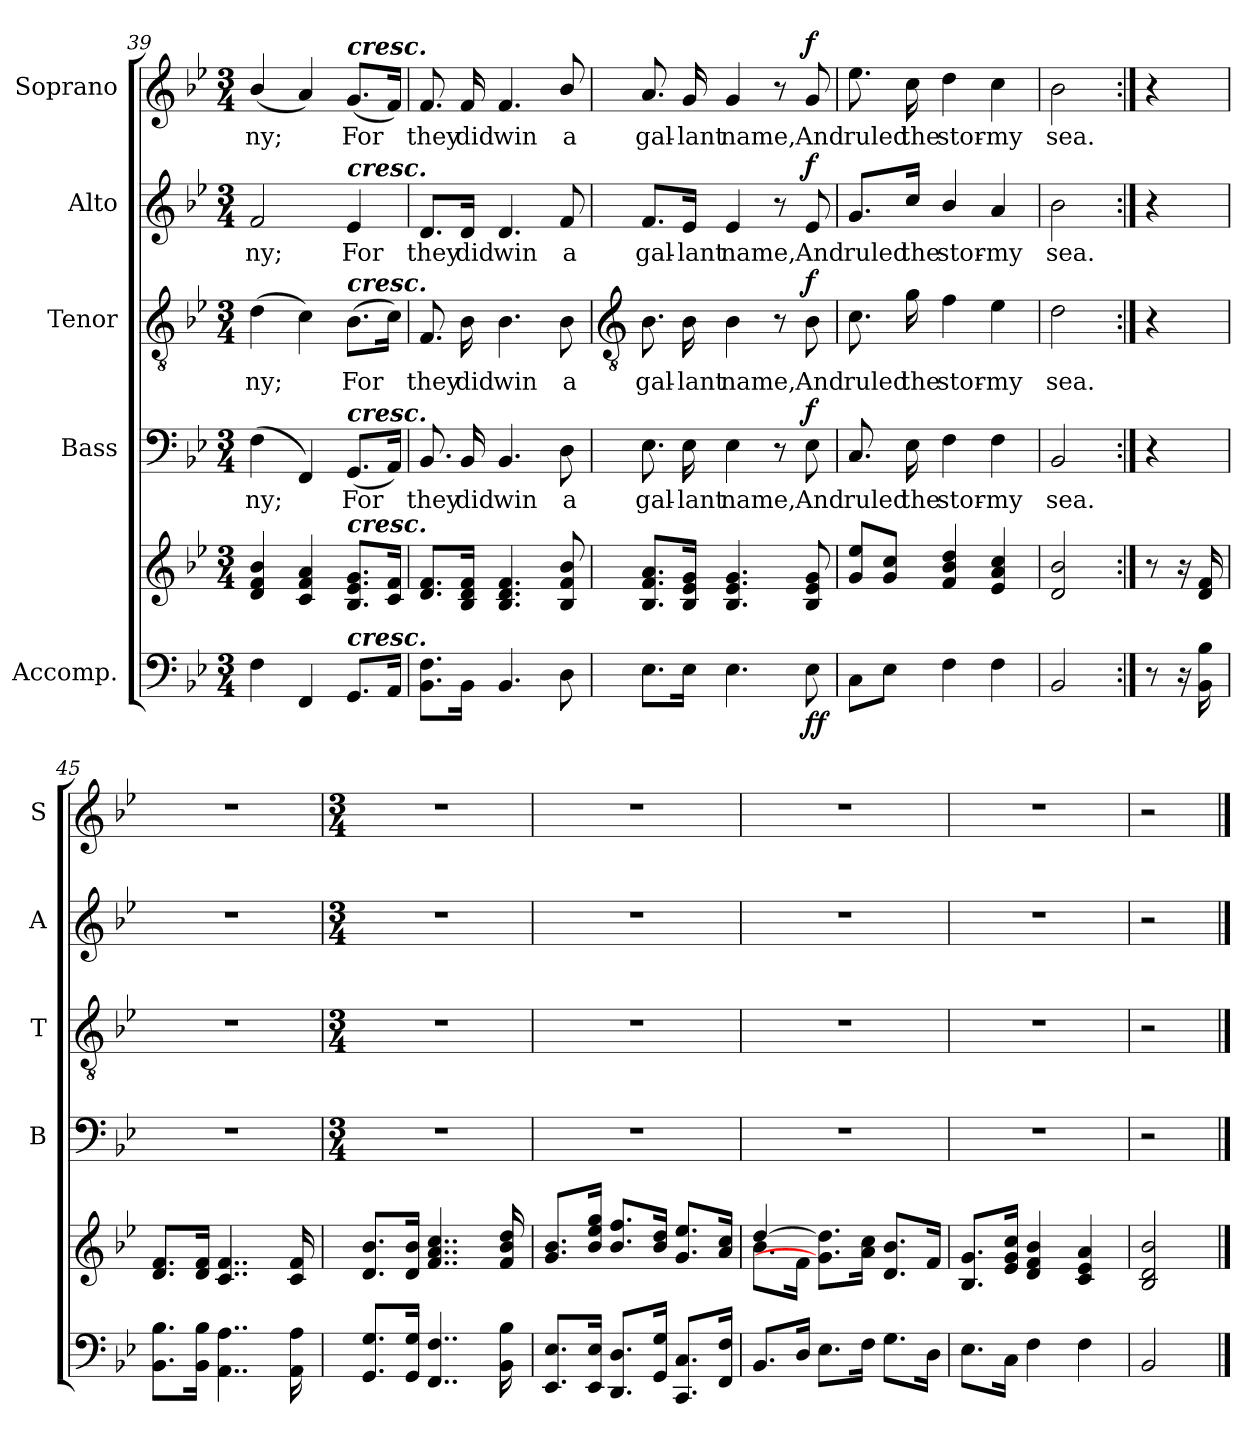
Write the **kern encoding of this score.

**kern	**kern	**dynam	**kern	**text	**dynam	**kern	**text	**dynam	**kern	**text	**dynam	**kern	**text	**dynam
*part5	*part5	*part5	*part4	*part4	*part4	*part3	*part3	*part3	*part2	*part2	*part2	*part1	*part1	*part1
*staff6	*staff5	*staff5/6	*staff4	*staff4	*staff4	*staff3	*staff3	*staff3	*staff2	*staff2	*staff2	*staff1	*staff1	*staff1
*I"Accomp.	*	*	*I"Bass	*	*	*I"Tenor	*	*	*I"Alto	*	*	*I"Soprano	*	*
*	*	*	*I'B	*	*	*I'T	*	*	*I'A	*	*	*I'S	*	*
*clefF4	*clefG2	*	*clefF4	*	*	*clefGv2	*	*	*clefG2	*	*	*clefG2	*	*
*k[b-e-]	*k[b-e-]	*	*k[b-e-]	*	*	*k[b-e-]	*	*	*k[b-e-]	*	*	*k[b-e-]	*	*
*B-:	*B-:	*	*B-:	*	*	*B-:	*	*	*B-:	*	*	*B-:	*	*
*M3/4	*M3/4	*	*M3/4	*	*	*M3/4	*	*	*M3/4	*	*	*M3/4	*	*
=39	=39	=39	=39	=39	=39	=39	=39	=39	=39	=39	=39	=39	=39	=39
!	!	!	!	!LO:LY:b	!	!	!LO:LY:b	!	!	!LO:LY:b	!	!	!LO:LY:b	!
4F	4d/ 4f/ 4b-/	.	(4F	-ny;	.	(>4d	-ny;	.	2f	-ny;	.	(<4b-/	-ny;	.
4FF	4c 4f 4a	.	4FF)	.	.	4c)	.	.	.	.	.	4a)	.	.
!	!	!	!	!	!	!	!	!	!	!	!	!LO:TX:a:Bi:t=cresc.	!	!
!	!	!	!	!	!	!	!	!	!LO:TX:a:Bi:t=cresc.	!	!	!	!	!
!	!	!	!	!	!	!LO:TX:a:Bi:t=cresc.	!	!	!	!	!	!	!	!
!	!	!	!LO:TX:a:Bi:t=cresc.	!	!	!	!	!	!	!	!	!	!	!
!	!LO:TX:a:Bi:t=cresc.	!	!	!	!	!	!	!	!	!	!	!	!	!
!LO:TX:a:Bi:t=cresc.	!	!	!	!	!	!	!	!	!	!	!	!	!	!
!	!	!	!	!LO:LY:b	!	!	!LO:LY:b	!	!	!LO:LY:b	!	!	!LO:LY:b	!
8.GGL	8.B- 8.e- 8.gL	.	(<8.GGL	For	.	(>8.B-L	For	.	4e-	For	.	(<8.gL	For	.
16AAJ	16c 16fJ	.	16AAJ)	.	.	16cJ)	.	.	.	.	.	16fJ)	.	.
=40	=40	=40	=40	=40	=40	=40	=40	=40	=40	=40	=40	=40	=40	=40
!	!	!	!	!LO:LY:b	!	!	!LO:LY:b	!	!	!LO:LY:b	!	!	!LO:LY:b	!
8.BB- 8.FL	8.d 8.fL	.	8.BB-	they	.	8.F	they	.	8.d/L	they	.	8.f	they	.
!	!	!	!	!LO:LY:b	!	!	!LO:LY:b	!	!	!LO:LY:b	!	!	!LO:LY:b	!
16BB-J	16B- 16d 16fJ	.	16BB-	did	.	16B-	did	.	16d/Jk	did	.	16f	did	.
!	!	!	!	!LO:LY:b	!	!	!LO:LY:b	!	!	!LO:LY:b	!	!	!LO:LY:b	!
4.BB-	4.B- 4.d 4.f	.	4.BB-	win	.	4.B-	win	.	4.d	win	.	4.f	win	.
!	!	!	!	!LO:LY:b	!	!	!LO:LY:b	!	!	!LO:LY:b	!	!	!LO:LY:b	!
8D\	8B-/ 8f/ 8b-/	.	8D\	a	.	8B-\	a	.	8f/	a	.	8b-/	a	.
!!LO:LB:g=z
=41	=41	=41	=41	=41	=41	=41	=41	=41	=41	=41	=41	=41	=41	=41
*	*	*	*	*	*	*clefGv2	*	*	*	*	*	*	*	*
*	*^	*	*	*	*	*	*	*	*	*	*	*	*	*
!	!	!LO:N:vis=1	!	!	!LO:LY:b	!	!	!LO:LY:b	!	!	!LO:LY:b	!	!	!LO:LY:b	!
8.E-L	8.B- 8.f 8.aL	2.ryy	.	8.E-	gal-	.	8.B-	gal-	.	8.f/L	gal-	.	8.a	gal-	.
!	!	!	!	!	!LO:LY:b	!	!	!LO:LY:b	!	!	!LO:LY:b	!	!	!LO:LY:b	!
16E-J	16B- 16e- 16gJ	.	.	16E-	-lant	.	16B-	-lant	.	16e-/Jk	-lant	.	16g	-lant	.
!	!	!	!	!	!LO:LY:b	!	!	!LO:LY:b	!	!	!LO:LY:b	!	!	!LO:LY:b	!
4.E-	4.B- 4.e- 4.g	.	.	4E-	name,	.	4B-	name,	.	4e-	name,	.	4g	name,	.
.	.	.	.	8r	.	.	8r	.	.	8r	.	.	8r	.	.
!	!	!	!LO:DY:b=2	!	!LO:LY:b	!	!	!LO:LY:b	!	!	!LO:LY:b	!	!	!LO:LY:b	!
!	!	!	!LO:DY:n=1:b	!	!	!LO:DY:b	!	!	!LO:DY:b	!	!	!LO:DY:b	!	!	!LO:DY:b
8E-	8B- 8e- 8g	.	f f	8E-	And	f	8B-	And	f	8e-	And	f	8g	And	f
=42	=42	=42	=42	=42	=42	=42	=42	=42	=42	=42	=42	=42	=42	=42	=42
!	!	!LO:N:vis=1	!	!	!LO:LY:b	!	!	!LO:LY:b	!	!	!LO:LY:b	!	!	!LO:LY:b	!
8CL	8g 8ee-L	2.ryy	.	8.C	ruled	.	8.c	ruled	.	8.g/L	ruled	.	8.ee-	ruled	.
8E-J	8g 8ccJ	.	.	.	.	.	.	.	.	.	.	.	.	.	.
!	!	!	!	!	!LO:LY:b	!	!	!LO:LY:b	!	!	!LO:LY:b	!	!	!LO:LY:b	!
.	.	.	.	16E-	the	.	16g	the	.	16cc/Jk	the	.	16cc	the	.
!	!	!	!	!	!LO:LY:b	!	!	!LO:LY:b	!	!	!LO:LY:b	!	!	!LO:LY:b	!
4F	4f 4b- 4dd	.	.	4F	stor-	.	4f	stor-	.	4b-/	stor-	.	4dd	stor-	.
!	!	!	!	!	!LO:LY:b	!	!	!LO:LY:b	!	!	!LO:LY:b	!	!	!LO:LY:b	!
4F	4e- 4a 4cc	.	.	4F	-my	.	4e-	-my	.	4a/	-my	.	4cc	-my	.
=43	=43	=43	=43	=43	=43	=43	=43	=43	=43	=43	=43	=43	=43	=43	=43
!	!	!	!	!	!LO:LY:b	!	!	!LO:LY:b	!	!	!LO:LY:b	!	!	!LO:LY:b	!
2BB-	2d 2b-	2ryy	.	2BB-	sea.	.	2d	sea.	.	2b-	sea.	.	2b-	sea.	.
=44:|!	=44:|!	=44:|!	=44:|!	=44:|!	=44:|!	=44:|!	=44:|!	=44:|!	=44:|!	=44:|!	=44:|!	=44:|!	=44:|!	=44:|!	=44:|!
8r	8r	4ryy	.	4r	.	.	4r	.	.	4r	.	.	4r	.	.
16r	16r	.	.	.	.	.	.	.	.	.	.	.	.	.	.
16BB- 16B-	16d 16f	.	.	.	.	.	.	.	.	.	.	.	.	.	.
=45	=45	=45	=45	=45	=45	=45	=45	=45	=45	=45	=45	=45	=45	=45	=45
!	!	!LO:N:vis=1	!	!LO:N:vis=1	!	!	!LO:N:vis=1	!	!	!LO:N:vis=1	!	!	!LO:N:vis=1	!	!
8.BB- 8.B-L	8.d 8.fL	2.ryy	.	2.r	.	.	2.r	.	.	2.r	.	.	2.r	.	.
16BB- 16B-J	16d 16fJ	.	.	.	.	.	.	.	.	.	.	.	.	.	.
4..AA 4..A	4..c 4..f	.	.	.	.	.	.	.	.	.	.	.	.	.	.
16AA 16A	16c 16f	.	.	.	.	.	.	.	.	.	.	.	.	.	.
!!LO:LB:g=z
=46	=46	=46	=46	=46	=46	=46	=46	=46	=46	=46	=46	=46	=46	=46	=46
*	*	*	*	*M3/4	*	*	*M3/4	*	*	*M3/4	*	*	*M3/4	*	*
!	!	!LO:N:vis=1	!	!	!	!	!	!	!	!	!	!	!	!	!
8.GG 8.GL	8.d 8.b-L	2.ryy	.	2.r	.	.	2.r	.	.	2.r	.	.	2.r	.	.
16GG 16GJ	16d 16b-J	.	.	.	.	.	.	.	.	.	.	.	.	.	.
4..FF 4..F	4..f 4..a 4..cc	.	.	.	.	.	.	.	.	.	.	.	.	.	.
16BB- 16B-	16f 16b- 16dd	.	.	.	.	.	.	.	.	.	.	.	.	.	.
=47	=47	=47	=47	=47	=47	=47	=47	=47	=47	=47	=47	=47	=47	=47	=47
!	!	!LO:N:vis=1	!	!	!	!	!	!	!	!	!	!	!	!	!
8.EE- 8.E-L	8.g 8.b-L	2.ryy	.	2.r	.	.	2.r	.	.	2.r	.	.	2.r	.	.
16EE- 16E-J	16b- 16ee- 16ggJ	.	.	.	.	.	.	.	.	.	.	.	.	.	.
8.DD 8.DL	8.b- 8.ffL	.	.	.	.	.	.	.	.	.	.	.	.	.	.
16GG 16GJ	16b- 16ddJ	.	.	.	.	.	.	.	.	.	.	.	.	.	.
8.CC 8.CL	8.g 8.ee-L	.	.	.	.	.	.	.	.	.	.	.	.	.	.
16FF 16FJ	16a 16ccJ	.	.	.	.	.	.	.	.	.	.	.	.	.	.
=48	=48	=48	=48	=48	=48	=48	=48	=48	=48	=48	=48	=48	=48	=48	=48
8.BB-L	[4dd/	8.b-\L	.	2.r	.	.	2.r	.	.	2.r	.	.	2.r	.	.
16DJ	.	16f\J	.	.	.	.	.	.	.	.	.	.	.	.	.
8.E-L	8.g] 8.dd]L	2ryy	.	.	.	.	.	.	.	.	.	.	.	.	.
16FJ	16a 16ccJ	.	.	.	.	.	.	.	.	.	.	.	.	.	.
8.GL	8.d 8.b-L	.	.	.	.	.	.	.	.	.	.	.	.	.	.
16DJ	16fJ	.	.	.	.	.	.	.	.	.	.	.	.	.	.
=49	=49	=49	=49	=49	=49	=49	=49	=49	=49	=49	=49	=49	=49	=49	=49
!	!	!LO:N:vis=1	!	!	!	!	!	!	!	!	!	!	!	!	!
8.E-L	8.B- 8.gL	2.ryy	.	2.r	.	.	2.r	.	.	2.r	.	.	2.r	.	.
16CJ	16e- 16g 16ccJ	.	.	.	.	.	.	.	.	.	.	.	.	.	.
4F	4d 4f 4b-	.	.	.	.	.	.	.	.	.	.	.	.	.	.
4F	4c 4e- 4a	.	.	.	.	.	.	.	.	.	.	.	.	.	.
=50	=50	=50	=50	=50	=50	=50	=50	=50	=50	=50	=50	=50	=50	=50	=50
2BB-	2B- 2d 2b-	2ryy	.	2r	.	.	2r	.	.	2r	.	.	2r	.	.
*	*v	*v	*	*	*	*	*	*	*	*	*	*	*	*	*
==	==	==	==	==	==	==	==	==	==	==	==	==	==	==
*-	*-	*-	*-	*-	*-	*-	*-	*-	*-	*-	*-	*-	*-	*-
